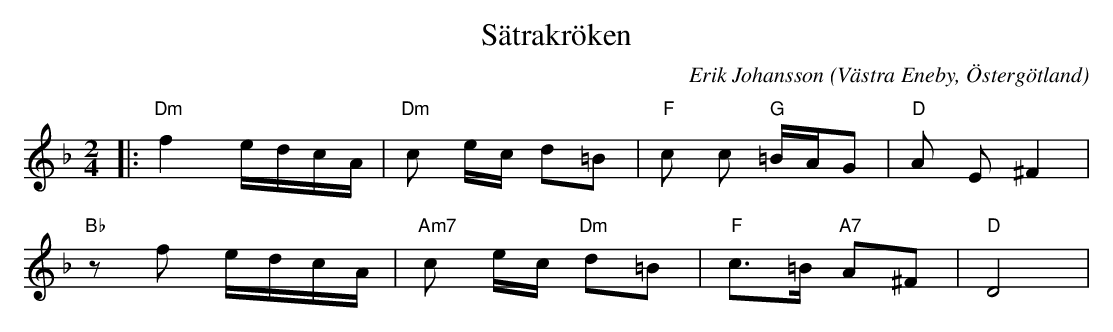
X:1
T:Sätrakröken
C:Erik Johansson
O:Västra Eneby, Östergötland
Q:80
M:2/4
L:1/8
K:Dm
|:"Dm"f2 e/d/c/A/ |"Dm"c e/c/ d=B| "F" c c "G" =B/A/G | "D" A E ^F2 |
"Bb" zf e/d/c/A/ |"Am7"c e/c/ "Dm"d=B| "F" c>=B  "A7" A^F | "D" D4 |
